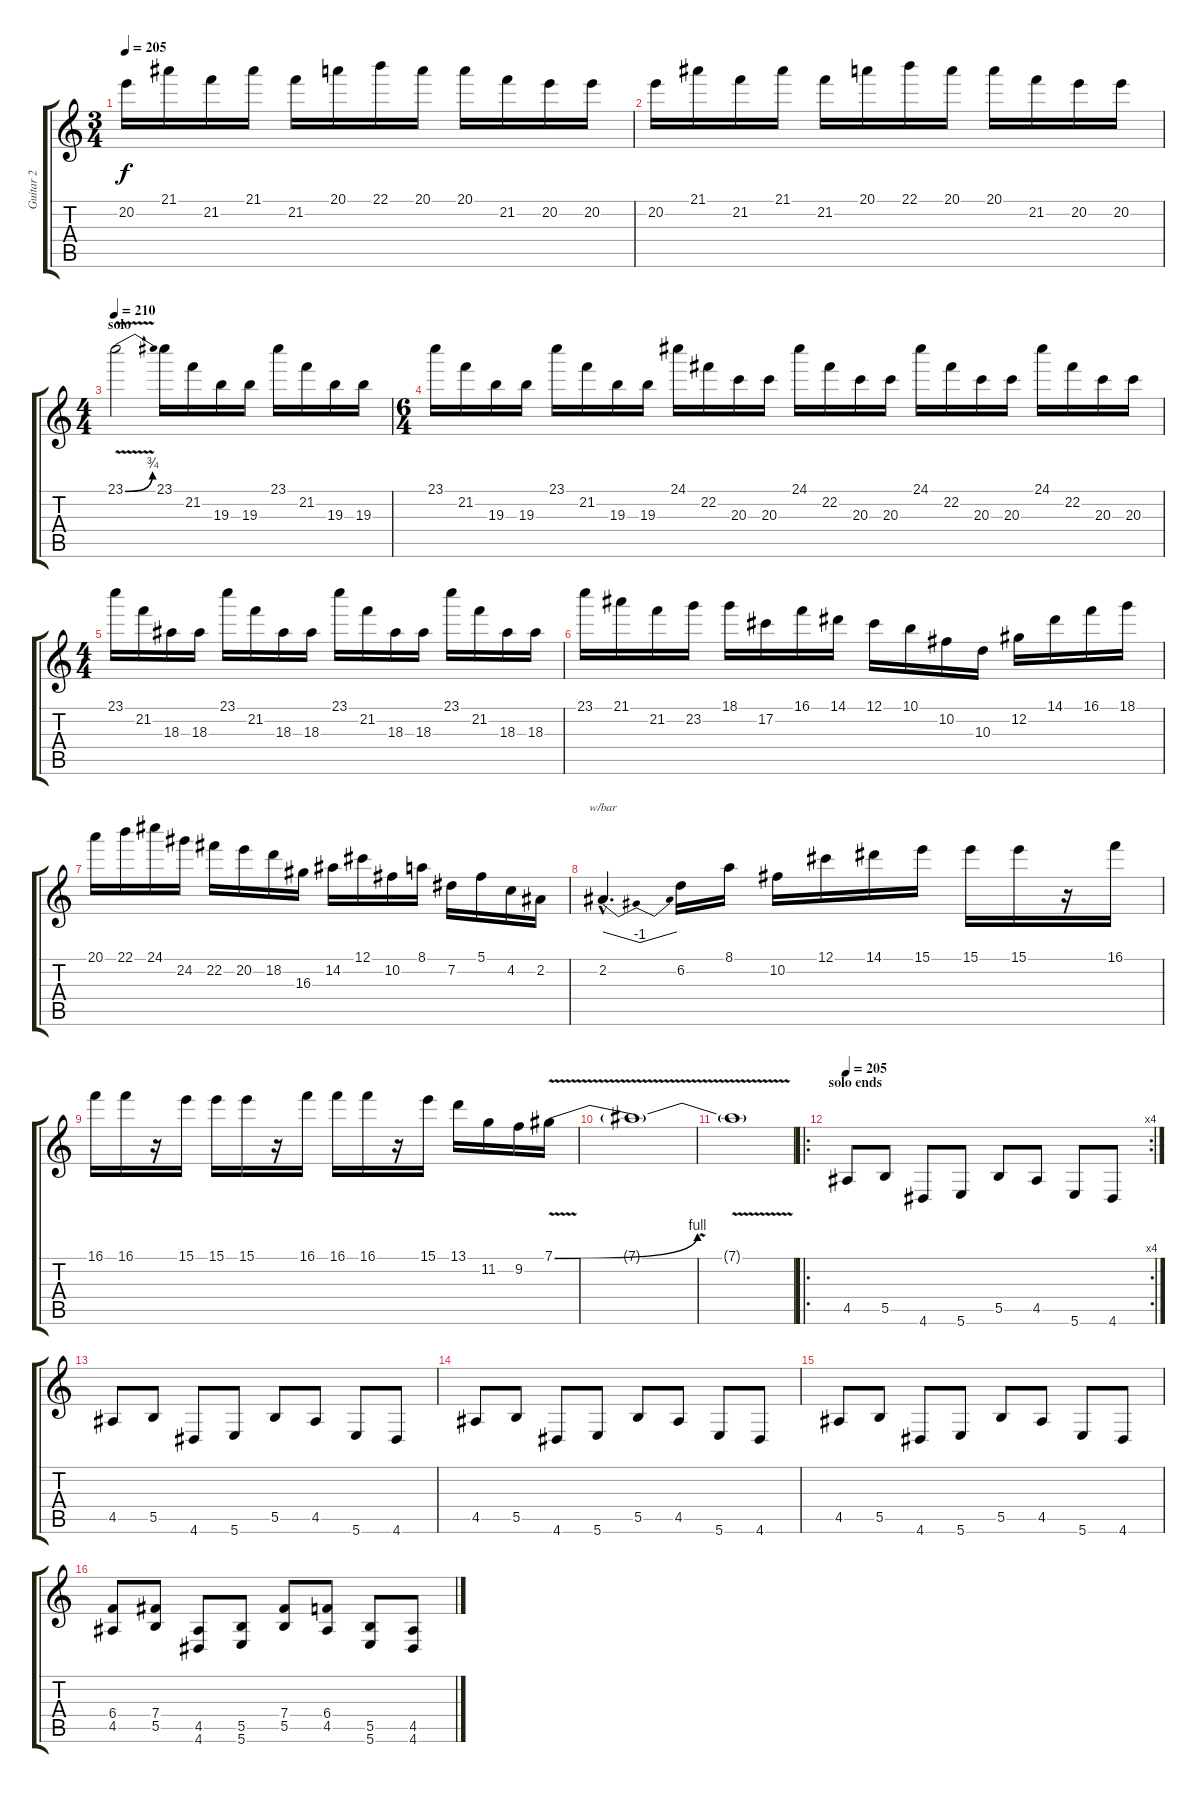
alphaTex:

\track ("Guitar 2" "Guitar 2") {instrument overdrivenguitar}
\staff {score tabs}
\tuning (Db4 Ab3 E3 B2 Gb2 B1) {hide}
\ts (3 4)
\tempo 205
\clef g2
\ks c
20.2.16{dy f} 21.1.16 21.2.16 21.1.16 21.2.16 20.1.16 22.1.16 20.1.16 20.1.16 21.2.16 20.2.16 20.2.16 |
20.2.16 21.1.16 21.2.16 21.1.16 21.2.16 20.1.16 22.1.16 20.1.16 20.1.16 21.2.16 20.2.16 20.2.16 |
\ts (4 4)
\section ("" "solo")
\tempo 210
23.1{be (bend 0 0 60 3) v}.2 23.1.16 21.2.16 19.3.16 19.3.16 23.1.16 21.2.16 19.3.16 19.3.16 |
\ts (6 4)
23.1.16 21.2.16 19.3.16 19.3.16 23.1.16 21.2.16 19.3.16 19.3.16 24.1.16 22.2.16 20.3.16 20.3.16 24.1.16 22.2.16 20.3.16 20.3.16 24.1.16 22.2.16 20.3.16 20.3.16 24.1.16 22.2.16 20.3.16 20.3.16 |
\ts (4 4)
23.1.16 21.2.16 18.3.16 18.3.16 23.1.16 21.2.16 18.3.16 18.3.16 23.1.16 21.2.16 18.3.16 18.3.16 23.1.16 21.2.16 18.3.16 18.3.16 |
23.1.16 21.1.16 21.2.16 23.2.16 18.1.16 17.2.16 16.1.16 14.1.16 12.1.16 10.1.16 10.2.16 10.3.16 12.2.16 14.1.16 16.1.16 18.1.16 |
20.1.16 22.1.16 24.1.16 24.2.16 22.2.16 20.2.16 18.2.16 16.3.16 14.2.16 12.1.16 10.2.16 8.1.16 7.2.16 5.1.16 4.2.16 2.2.16 |
2.2{hac}.4{d tbe (dip default 0 0 30 -4 60 0)} 6.2.16 8.1.16 10.2.16 12.1.16 14.1.16 15.1.16 15.1.16 15.1.16 r.16 16.1.16 |
16.1.16 16.1.16 r.16 15.1.16 15.1.16 15.1.16 r.16 16.1.16 16.1.16 16.1.16 r.16 15.1.16 13.1.16 11.2.16 9.2.16 7.1{be (bend 0 0 60 4) v}.16 |
7.1{v t}.1 |
7.1{v t}.1 |
\ro
\rc 4
\section ("" "solo ends")
\tempo 205
4.5.8 5.5.8 4.6.8 5.6.8 5.5.8 4.5.8 5.6.8 4.6.8 |
4.5.8 5.5.8 4.6.8 5.6.8 5.5.8 4.5.8 5.6.8 4.6.8 |
4.5.8 5.5.8 4.6.8 5.6.8 5.5.8 4.5.8 5.6.8 4.6.8 |
4.5.8 5.5.8 4.6.8 5.6.8 5.5.8 4.5.8 5.6.8 4.6.8 |
(6.4 4.5).8 (7.4 5.5).8 (4.5 4.6).8 (5.5 5.6).8 (7.4 5.5).8 (6.4 4.5).8 (5.5 5.6).8 (4.5 4.6).8
